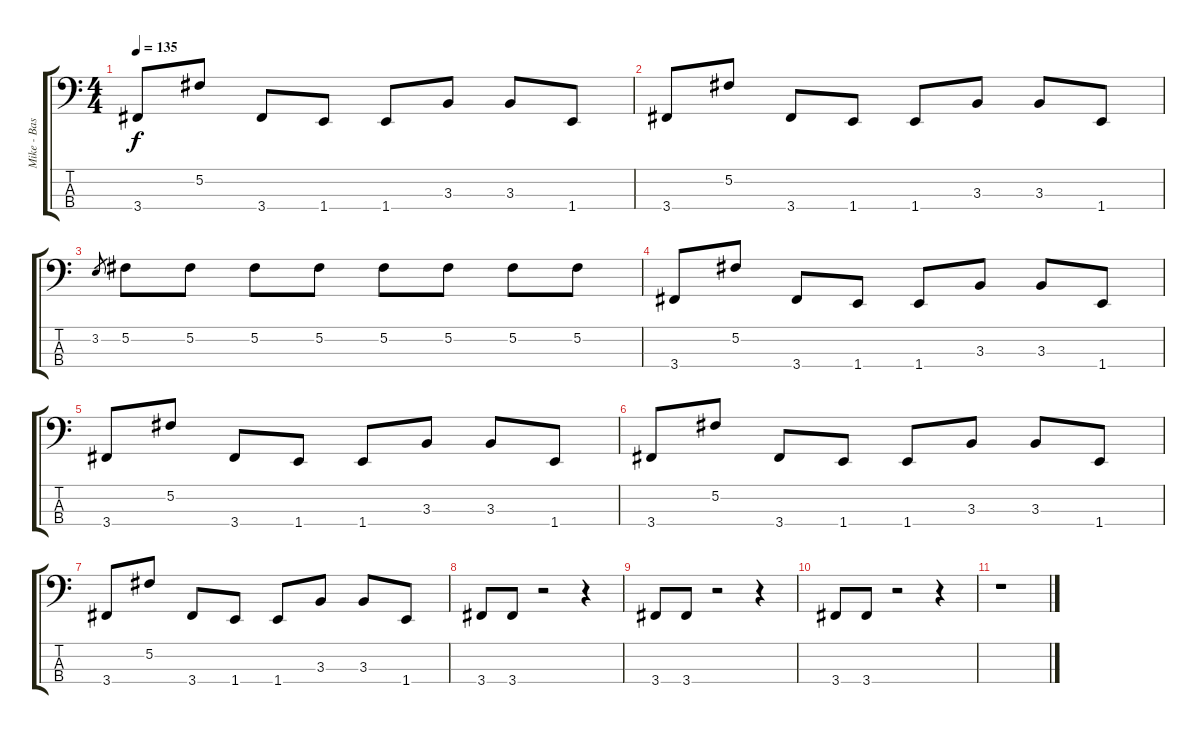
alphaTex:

\track ("Mike - Bass Right" "Mike - Bas") {instrument electricbasspick}
\staff {score tabs}
\tuning (Gb2 Db2 Ab1 Eb1) {hide}
\ts (4 4)
\tempo 135
\clef f4
\ks c
3.4.8{dy f} 5.2.8 3.4.8 1.4.8 1.4.8 3.3.8 3.3.8 1.4.8 |
3.4.8 5.2.8 3.4.8 1.4.8 1.4.8 3.3.8 3.3.8 1.4.8 |
3.2.8{gr} 5.2.8 5.2.8 5.2.8 5.2.8 5.2.8 5.2.8 5.2.8 5.2.8 |
3.4.8 5.2.8 3.4.8 1.4.8 1.4.8 3.3.8 3.3.8 1.4.8 |
3.4.8 5.2.8 3.4.8 1.4.8 1.4.8 3.3.8 3.3.8 1.4.8 |
3.4.8 5.2.8 3.4.8 1.4.8 1.4.8 3.3.8 3.3.8 1.4.8 |
3.4.8 5.2.8 3.4.8 1.4.8 1.4.8 3.3.8 3.3.8 1.4.8 |
3.4.8 3.4.8 r.2 r.4 |
3.4.8 3.4.8 r.2 r.4 |
3.4.8 3.4.8 r.2 r.4 |
r.1
